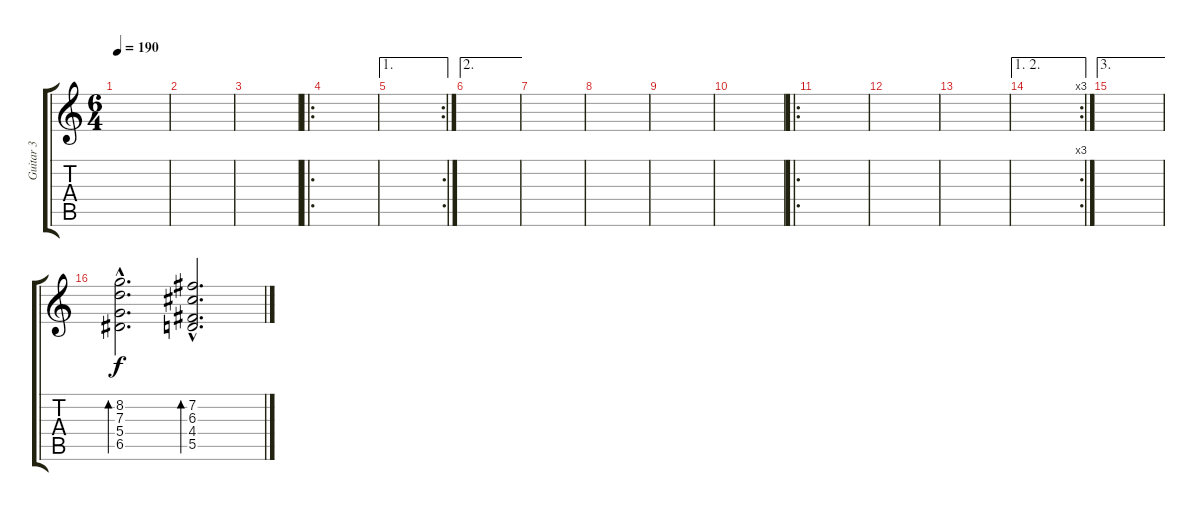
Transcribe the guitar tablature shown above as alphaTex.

\track ("Guitar 3" "Guitar 3") {instrument acousticguitarsteel}
\staff {score tabs}
\tuning (E4 B3 G3 D3 A2 E2) {hide}
\ts (6 4)
\tempo 190
\clef g2
\ks c
|
|
|
\ro
|
\ae 1
\rc 2
|
\ae 2
|
|
|
|
|
\ro
|
|
|
\ae (1 2)
\rc 3
|
\ae 3
|
(8.2{hac} 7.3{hac} 5.4{hac} 6.5{hac}).2{d bd 240} (7.2{hac} 6.3{hac} 4.4{hac} 5.5{hac}).2{d bd 240}
